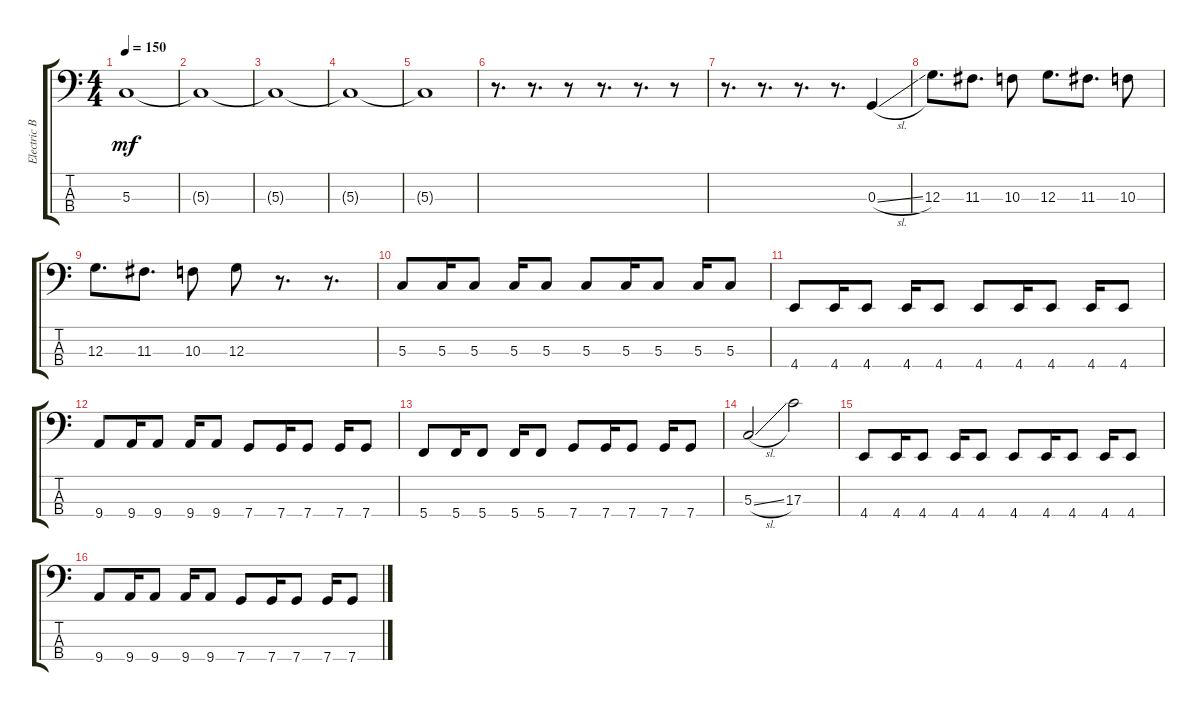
\track ("Electric Bass" "Electric B") {instrument electricbassfinger}
\staff {score tabs}
\tuning (F2 C2 G1 C1) {hide}
\ts (4 4)
\tempo 150
\clef f4
\ks c
5.3.1{dy mf} |
5.3{t}.1 |
5.3{t}.1 |
5.3{t}.1 |
5.3{t}.1 |
r.8{d} r.8{d} r.8 r.8{d} r.8{d} r.8 |
r.8{d} r.8{d} r.8{d} r.8{d} 0.3{sl}.4 |
12.3.8{d} 11.3.8{d} 10.3.8 12.3.8{d} 11.3.8{d} 10.3.8 |
12.3.8{d} 11.3.8{d} 10.3.8 12.3.8 r.8{d} r.8{d} |
5.3.8 5.3.16 5.3.8 5.3.16 5.3.8 5.3.8 5.3.16 5.3.8 5.3.16 5.3.8 |
4.4.8 4.4.16 4.4.8 4.4.16 4.4.8 4.4.8 4.4.16 4.4.8 4.4.16 4.4.8 |
9.4.8 9.4.16 9.4.8 9.4.16 9.4.8 7.4.8 7.4.16 7.4.8 7.4.16 7.4.8 |
5.4.8 5.4.16 5.4.8 5.4.16 5.4.8 7.4.8 7.4.16 7.4.8 7.4.16 7.4.8 |
5.3{sl}.2 17.3.2 |
4.4.8 4.4.16 4.4.8 4.4.16 4.4.8 4.4.8 4.4.16 4.4.8 4.4.16 4.4.8 |
9.4.8 9.4.16 9.4.8 9.4.16 9.4.8 7.4.8 7.4.16 7.4.8 7.4.16 7.4.8
